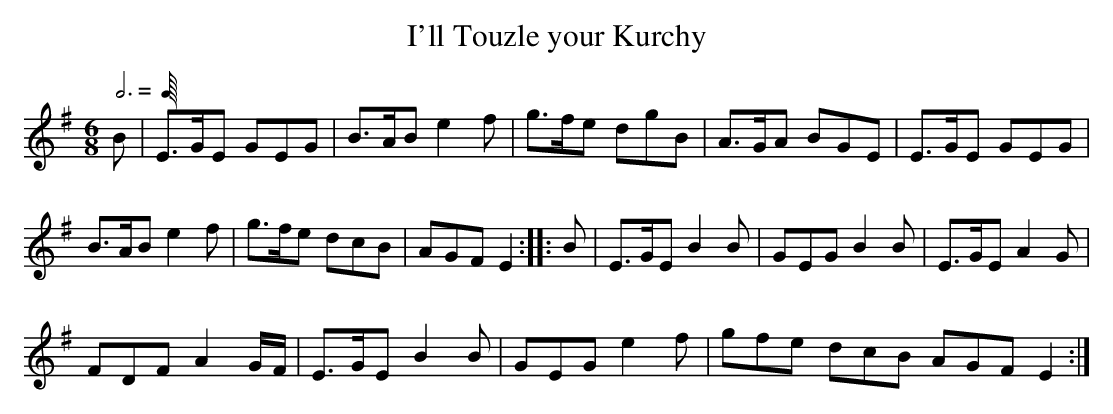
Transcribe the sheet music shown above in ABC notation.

X:1
T: I'll Touzle your Kurchy
Q: 6/8
M: 6/8
L: 1/8
K: Em
B | E>GE GEG | B>AB e2f | g>fe dgB | A>GA BGE | E>GE GEG |
B>AB e2f | g>fe dcB | AGF E2 :: B | E>GE B2B | GEG B2B | E>GE A2G |
FDF A2G/F/ | E>GE B2B | GEG e2f | gfe dcB AGF E2 :|
